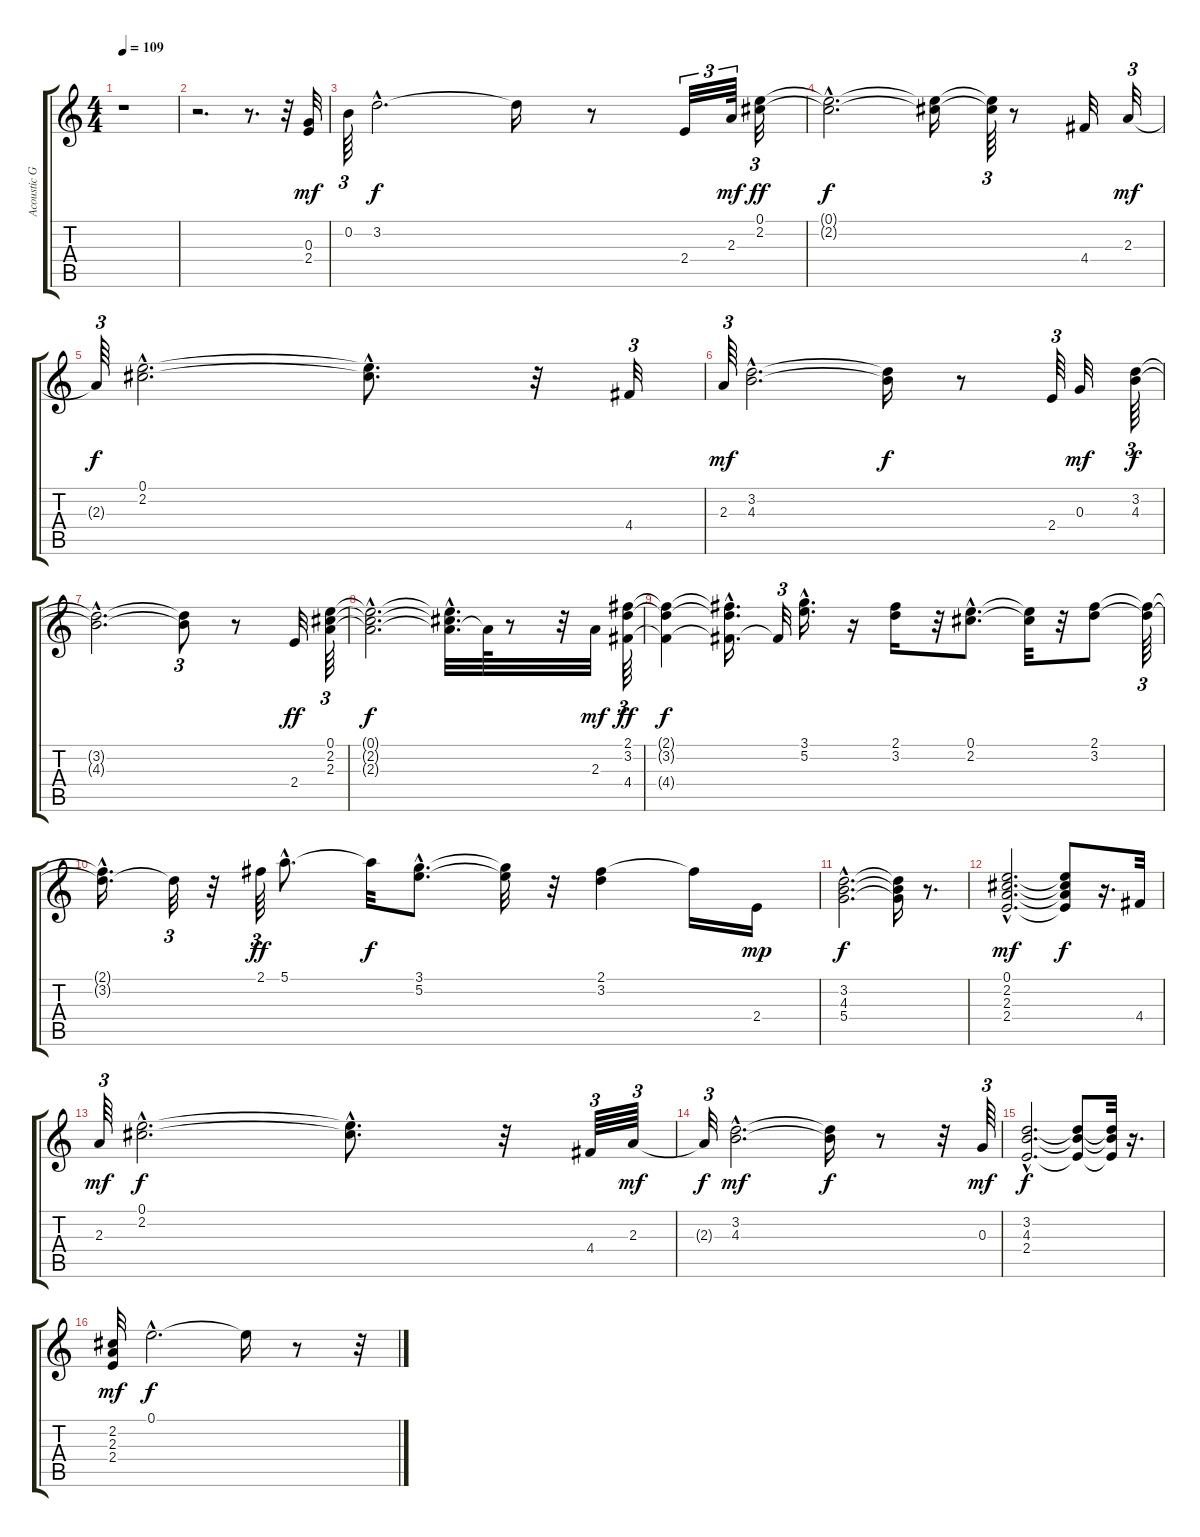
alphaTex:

\track ("Acoustic Guitar" "Acoustic G") {instrument acousticguitarsteel}
\staff {score tabs}
\tuning (E4 B3 G3 D3 A2 E2) {hide}
\ts (4 4)
\tempo 109
\clef g2
\ks c
r.1{dy mf instrument acousticguitarsteel} |
r.2{d} r.8{d} r.32 (0.3 2.4).32 |
0.2.64{tu (3 2)} 3.2{hac}.2{d dy f} 3.2{t}.16 r.8 2.4.32{tu (3 2)} 2.3.64{tu (3 2) dy mf} (0.1 2.2).32{tu (3 2) dy ff} |
(0.1{hac t} 2.2{hac t}).2{d dy f} (0.1{t} 2.2{t}).16 (0.1{t} 2.2{t}).64{tu (3 2)} r.8 4.4.32 2.3.32{tu (3 2) dy mf} |
2.3{t}.64{tu (3 2) dy f} (0.1{hac} 2.2{hac}).2{d} (0.1{hac t} 2.2{hac t}).8{d} r.32 4.4.32{tu (3 2)} |
2.3.64{tu (3 2) dy mf} (3.2{hac} 4.3{hac}).2{d} (3.2{t} 4.3{t}).16{dy f} r.8 2.4.64{tu (3 2)} 0.3.32{dy mf} (3.2 4.3).64{tu (3 2) dy f} |
(3.2{hac t} 4.3{hac t}).2{d} (3.2{t} 4.3{t}).8{tu (3 2)} r.8 2.4.32{dy ff} (0.1 2.2 2.3).64{tu (3 2)} |
(0.1{hac t} 2.2{hac t} 2.3{hac t}).2{d dy f} (0.1{hac t} 2.2{hac t} 2.3{hac t}).32{d} 2.3{t}.64 r.8 r.32 2.3.32{dy mf} (2.1 3.2 4.4).64{tu (3 2) dy ff} |
(2.1{t} 3.2{t} 4.4{t}).4{dy f} (2.1{hac t} 3.2{hac t} 4.4{hac t}).16{d} 4.4{t}.32{tu (3 2)} (3.1{hac} 5.2{hac}).16{d} r.16 (2.1 3.2).16 r.32 (0.1{hac} 2.2{hac}).8{d} (0.1{t} 2.2{t}).32 r.32 (2.1 3.2).8 (2.1{t} 3.2{t}).64{tu (3 2)} |
(2.1{hac t} 3.2{hac t}).16{d} 3.2{t}.32{tu (3 2)} r.32 2.1.64{tu (3 2) dy ff} 5.1{hac}.8{d} 5.1{t}.32{dy f} (3.1{hac} 5.2{hac}).8{d} (3.1{t} 5.2{t}).32 r.32 (2.1 3.2).4 2.1{t}.16 2.4.16{dy mp} |
(3.2{hac} 4.3{hac} 5.4{hac}).2{d dy f} (3.2{t} 4.3{t} 5.4{t}).16 r.8{d} |
(0.1{hac} 2.2{hac} 2.3{hac} 2.4{hac}).2{d dy mf} (0.1{t} 2.2{t} 2.3{t} 2.4{t}).8{dy f} r.16{d} 4.4.32 |
2.3.64{tu (3 2) dy mf} (0.1{hac} 2.2{hac}).2{d dy f} (0.1{hac t} 2.2{hac t}).8{d} r.32 4.4.64{tu (3 2)} 2.3.64{tu (3 2) dy mf} |
2.3{t}.32{tu (3 2) dy f} (3.2{hac} 4.3{hac}).2{d dy mf} (3.2{t} 4.3{t}).16{dy f} r.8 r.32 0.3.64{tu (3 2) dy mf} |
(3.2{hac} 4.3{hac} 2.4{hac}).2{d dy f} (3.2{t} 4.3{t} 2.4{t}).8 (3.2{t} 4.3{t} 2.4{t}).32 r.16{d} |
(2.2 2.3 2.4).32{dy mf} 0.1{hac}.2{d dy f} 0.1{t}.16 r.8 r.32
